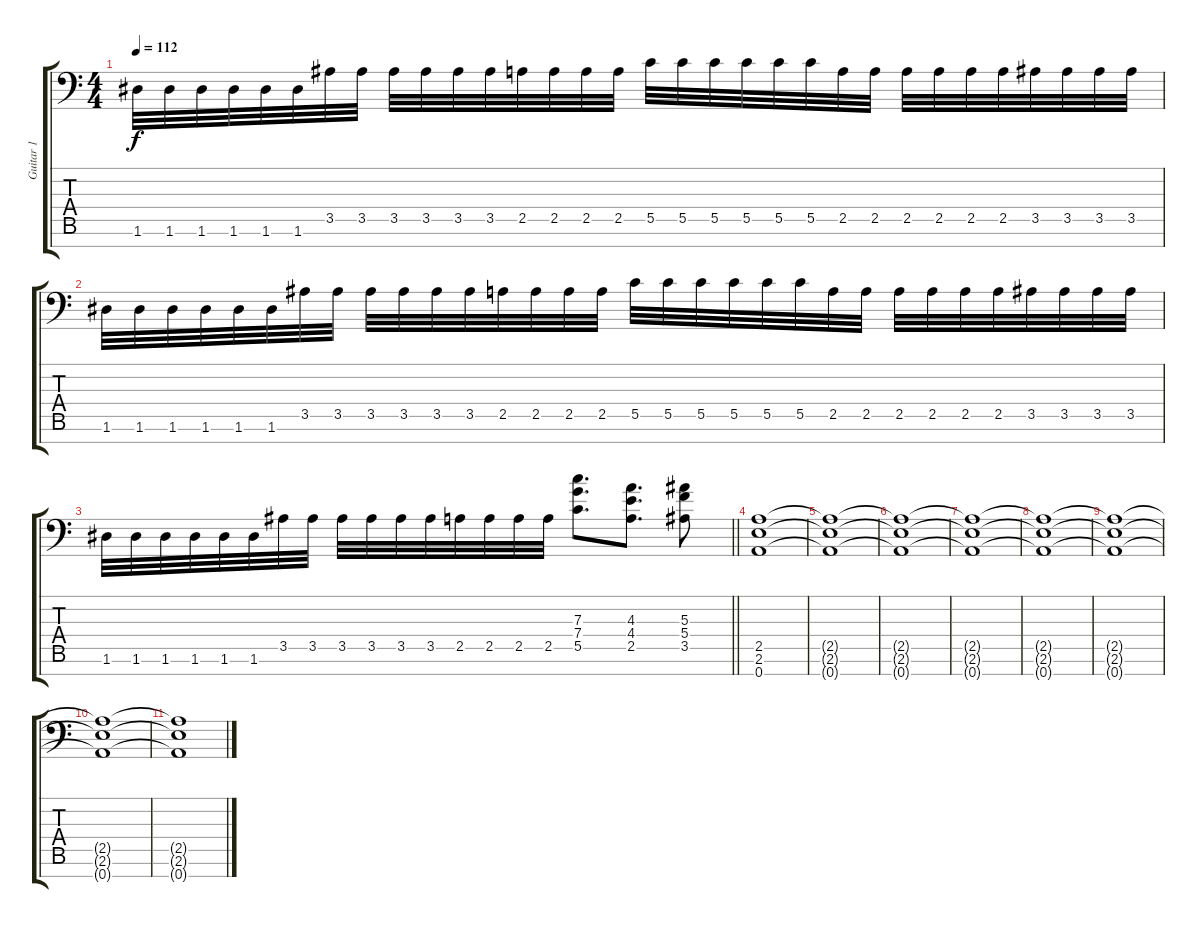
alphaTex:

\track ("Guitar 1" "Guitar 1") {instrument distortionguitar}
\staff {score tabs}
\tuning (D4 A3 F3 C3 G2 D2 A1) {hide}
\ts (4 4)
\tempo 112
\clef f4
\ks c
1.6.32{dy f} 1.6.32 1.6.32 1.6.32 1.6.32 1.6.32 3.5.32 3.5.32 3.5.32 3.5.32 3.5.32 3.5.32 2.5.32 2.5.32 2.5.32 2.5.32 5.5.32 5.5.32 5.5.32 5.5.32 5.5.32 5.5.32 2.5.32 2.5.32 2.5.32 2.5.32 2.5.32 2.5.32 3.5.32 3.5.32 3.5.32 3.5.32 |
1.6.32 1.6.32 1.6.32 1.6.32 1.6.32 1.6.32 3.5.32 3.5.32 3.5.32 3.5.32 3.5.32 3.5.32 2.5.32 2.5.32 2.5.32 2.5.32 5.5.32 5.5.32 5.5.32 5.5.32 5.5.32 5.5.32 2.5.32 2.5.32 2.5.32 2.5.32 2.5.32 2.5.32 3.5.32 3.5.32 3.5.32 3.5.32 |
\barLineRight lightlight
1.6.32 1.6.32 1.6.32 1.6.32 1.6.32 1.6.32 3.5.32 3.5.32 3.5.32 3.5.32 3.5.32 3.5.32 2.5.32 2.5.32 2.5.32 2.5.32 (7.3 7.4 5.5).8{d} (4.3 4.4 2.5).8{d} (5.3 5.4 3.5).8 |
(2.5 2.6 0.7).1{volume 0} |
(2.5{t} 2.6{t} 0.7{t}).1 |
(2.5{t} 2.6{t} 0.7{t}).1 |
(2.5{t} 2.6{t} 0.7{t}).1 |
(2.5{t} 2.6{t} 0.7{t}).1 |
(2.5{t} 2.6{t} 0.7{t}).1 |
(2.5{t} 2.6{t} 0.7{t}).1 |
(2.5{t} 2.6{t} 0.7{t}).1
